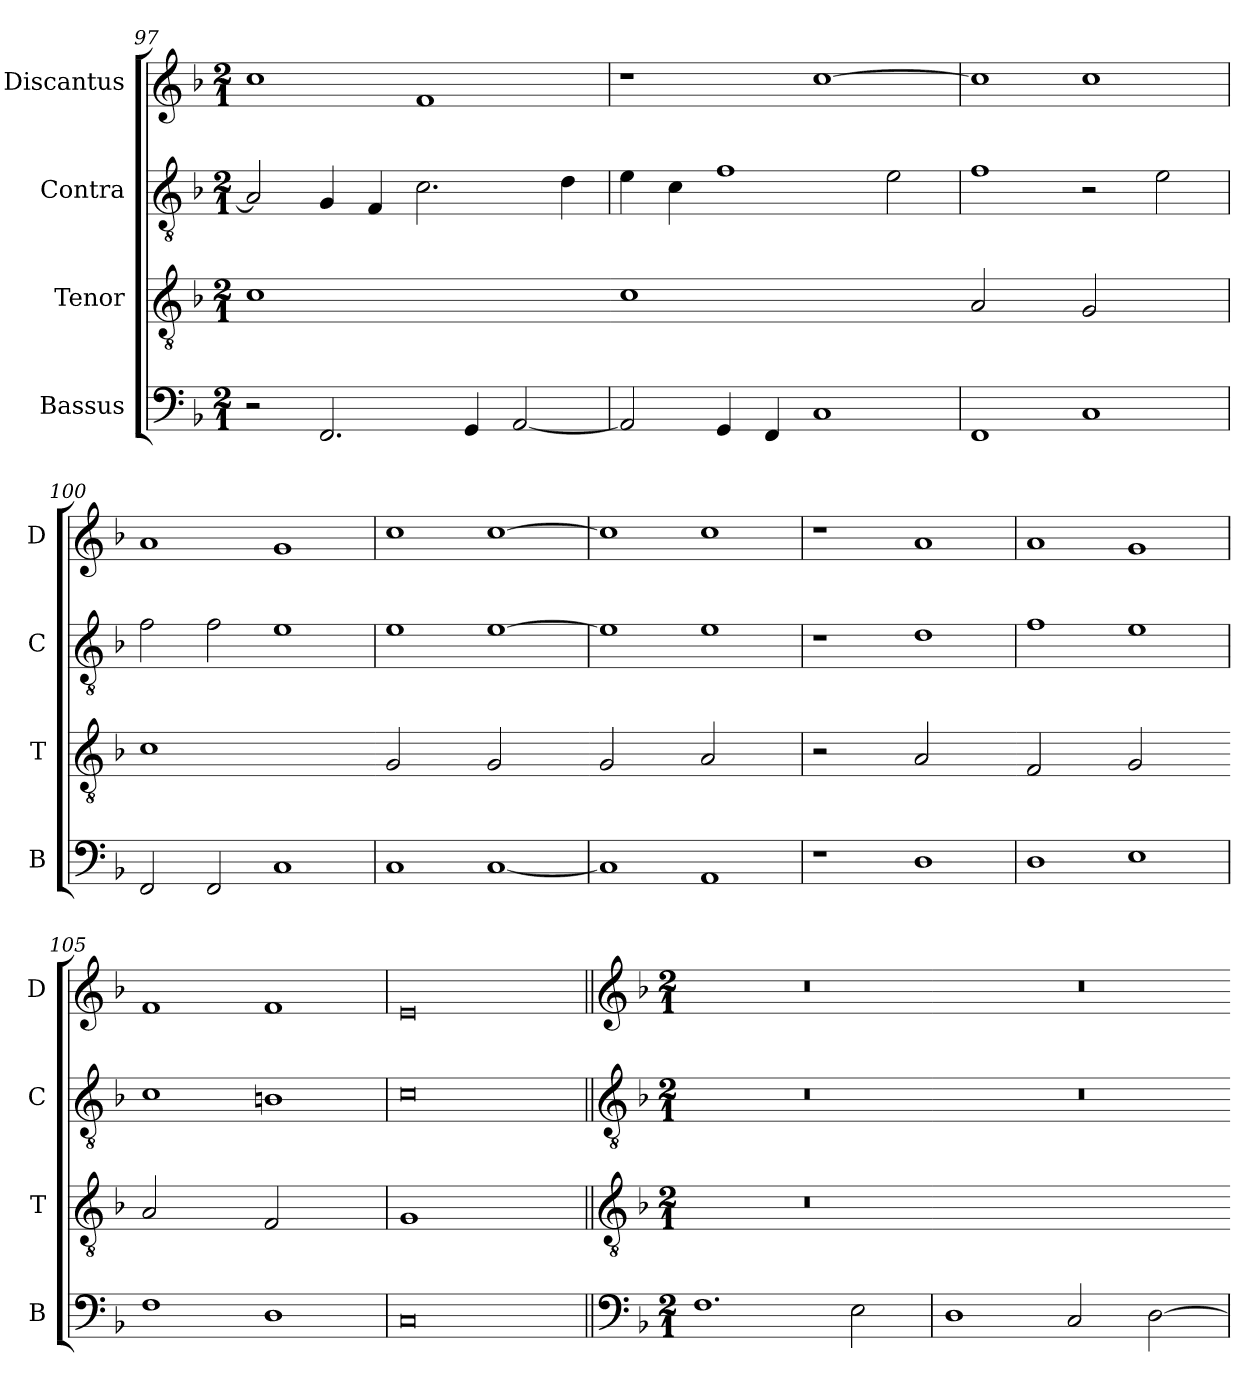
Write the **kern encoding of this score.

**kern	**kern	**kern	**kern
*part4	*part3	*part2	*part1
*staff4	*staff3	*staff2	*staff1
*I"Bassus	*I"Tenor	*I"Contra	*I"Discantus
*I'B	*I'T	*I'C	*I'D
*clefF4	*clefGv2	*clefGv2	*clefG2
*k[b-]	*k[b-]	*k[b-]	*k[b-]
*M2/1	*M2/1	*M2/1	*M2/1
=97	=97	=97	=97
!	!LO:N:vis=1	!	!
2r	0c	2A/]	1cc
2.FF/	.	4G/	.
.	.	4F/	.
.	.	2.c\	1f
4GG/	.	.	.
[2AA/	.	.	.
.	.	4d\	.
=98	=98-	=98	=98
!	!LO:N:vis=1	!	!
2AA/]	0c	4e\	1r
.	.	4c\	.
4GG/	.	1f	.
4FF/	.	.	.
1C	.	.	[1cc
.	.	2e\	.
=99	=99-	=99	=99
!	!LO:N:vis=2	!	!
1FF	1A	1f	1cc]
!	!LO:N:vis=2	!	!
1C	1G	2r	1cc
.	.	2e\	.
=100	=100	=100	=100
!	!LO:N:vis=1	!	!
2FF/	0c	2f\	1a
2FF/	.	2f\	.
1C	.	1e	1g
=101	=101-	=101	=101
!	!LO:N:vis=2	!	!
1C	1G	1e	1cc
!	!LO:N:vis=2	!	!
[1C	1G	[1e	[1cc
=102	=102-	=102	=102
!	!LO:N:vis=2	!	!
1C]	1G	1e]	1cc]
!	!LO:N:vis=2	!	!
1AA	1A	1e	1cc
=103	=103	=103	=103
!	!LO:N:vis=2	!	!
1r	1r	1r	1r
!	!LO:N:vis=2	!	!
1D	1A	1d	1a
=104	=104-	=104	=104
!	!LO:N:vis=2	!	!
1D	1F	1f	1a
!	!LO:N:vis=2	!	!
1E	1G	1e	1g
=105	=105-	=105	=105
!	!LO:N:vis=2	!	!
1F	1A	1c	1f
!	!LO:N:vis=2	!	!
1D	1F	1Bn	1f
=106	=106	=106	=106
!	!LO:N:vis=1	!	!
0C	0G	0c	0e
=107||	=107||	=107||	=107||
*clefF4	*clefGv2	*clefGv2	*clefG2
*k[b-]	*k[b-]	*k[b-]	*k[b-]
*M2/1	*M2/1	*M2/1	*M2/1
!	!LO:N:vis=1	!	!
1.F	0r	0r	0r
2E\	.	.	.
=108	=108-	=108	=108
!	!LO:N:vis=1	!	!
1D	0ryy	0r	0r
2C/	.	.	.
[2D\	.	.	.
=	=-	=	=
*-	*-	*-	*-
